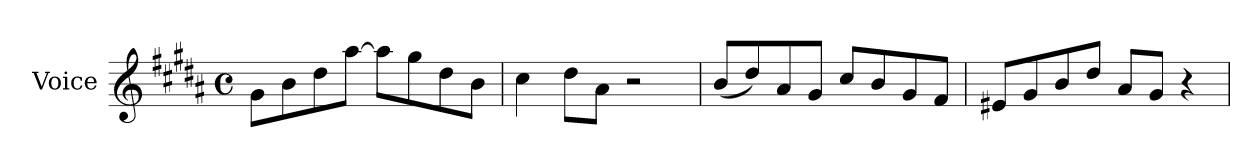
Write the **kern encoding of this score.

**kern
*part1
*staff1
*I"Voice
*I'Voice
*clefG2
*k[f#c#g#d#a#]
*M4/4
*met(c)
=1
8g#\L
8b\
8dd#\
[>8aa#\J
8aa#\L]
8gg#\
8dd#\
8b\J
=2
4cc#\
8dd#\L
8a#\J
2rcc
=3
(>8b/L
8dd#/)
8a#/
8g#/J
8cc#/L
8b/
8g#/
8f#/J
=4
8e#X/L
8g#/
8b/
8dd#/J
8a#/L
8g#/J
4r
=
*-
